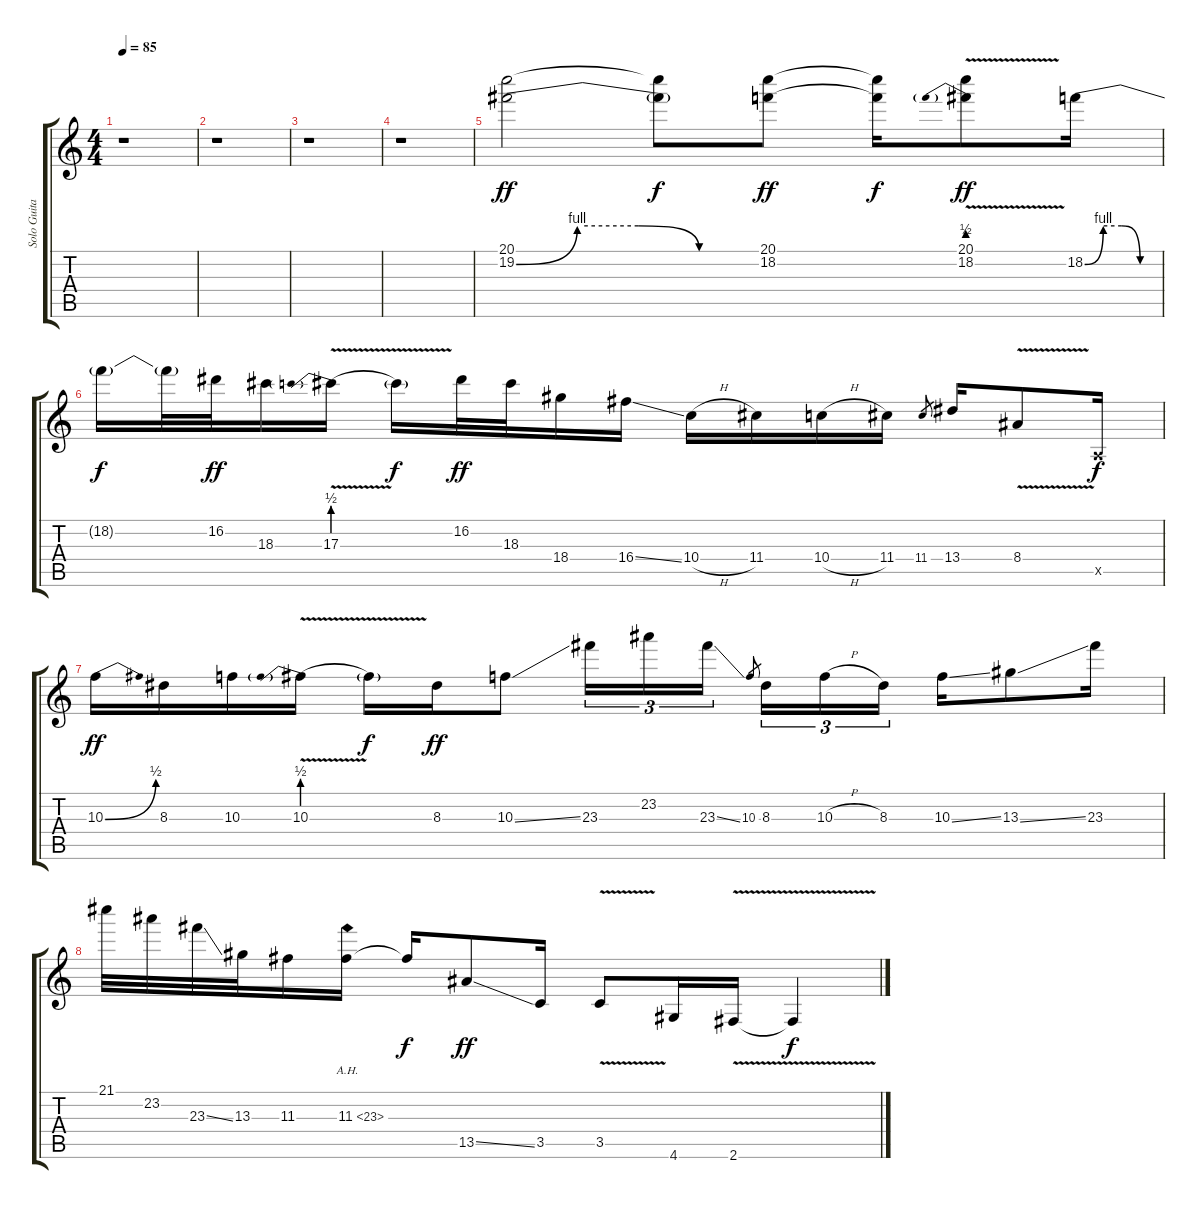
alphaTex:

\track ("Solo Guitar" "Solo Guita") {instrument distortionguitar}
\staff {score tabs}
\tuning (E4 B3 G3 D3 A2 E2) {hide}
\ts (4 4)
\tempo 85
\clef g2
\ks c
r.1{dy ff} |
r.1 |
r.1 |
r.1 |
(20.1 19.2{be (custom 0 0 15 4 30 4 45 0 60 0)}).2 (20.1{t} 19.2{t}).8{dy f} (20.1 18.2).8{dy ff} (20.1{t} 18.2{t}).16{dy f} (20.1{v} 18.2{be (prebend 0 2 60 2) v}).8{dy ff} 18.2{be (custom 0 0 15 4 30 4 45 0 60 0)}.16 |
18.2{t}.16{dy f} 18.2{t}.32 16.2.32{dy ff} 18.3.16 17.3{be (prebend 0 2 60 2) v}.16 17.3{t}.16{dy f} 16.2.32{dy ff} 18.3.32 18.4.16 16.4{ss}.16 10.4{h}.16 11.4.16 10.4{h}.16 11.4.16 11.4.8{gr} 13.4.16 8.4{v}.8 0.5{x}.16{dy f} |
10.3{be (bend 0 0 60 2)}.16{dy ff} 8.3.16 10.3.16 10.3{be (prebend 0 2 60 2) v}.16 10.3{t}.16{dy f} 8.3.16{dy ff} 10.3{ss}.8 23.3.16{tu (3 2)} 23.2.16{tu (3 2)} 23.3{ss}.16{tu (3 2)} 10.3.8{gr beam splitsecondary} 8.3.16{tu (3 2)} 10.3{h}.16{tu (3 2)} 8.3.16{tu (3 2)} 10.3{ss}.16 13.3{ss}.8 23.3.16 |
21.1.32 23.2.32 23.3{ss}.32 13.3.32 11.3.16 11.3{ah 12}.16 11.3{t}.16{dy f} 13.5{ss}.8{dy ff} 3.5.16 3.5{v}.8 4.6.16 2.6{v}.16 2.6{t}.4{dy f}
